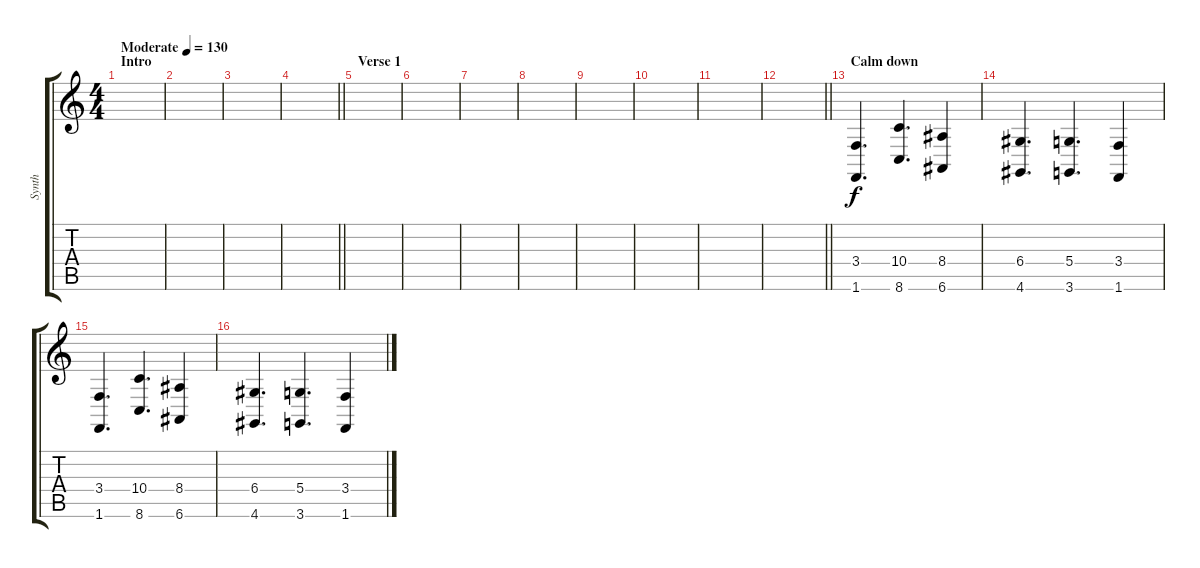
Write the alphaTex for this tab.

\track ("Synth" "Synth") {instrument lead2sawtooth}
\staff {score tabs}
\tuning (E4 B3 G3 D3 A2 E2) {hide}
\ts (4 4)
\section ("" "Intro")
\tempo (130 "Moderate")
\clef g2
\ks c
|
|
|
\barLineRight lightlight
|
\section ("" "Verse 1")
|
|
|
|
|
|
|
\barLineRight lightlight
|
\section ("" "Calm down")
(3.4 1.6).4{d} (10.4 8.6).4{d} (8.4 6.6).4 |
(6.4 4.6).4{d} (5.4 3.6).4{d} (3.4 1.6).4 |
(3.4 1.6).4{d} (10.4 8.6).4{d} (8.4 6.6).4 |
(6.4 4.6).4{d} (5.4 3.6).4{d} (3.4 1.6).4
